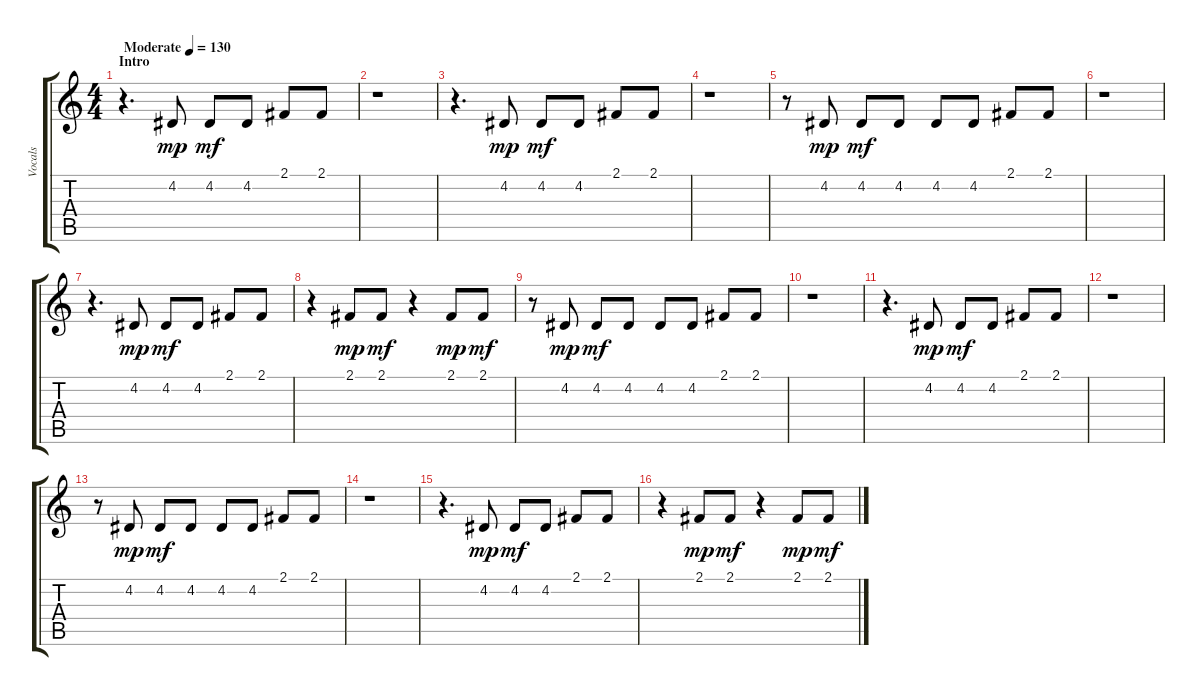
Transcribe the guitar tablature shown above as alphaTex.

\track ("Vocals" "Vocals") {instrument altosax}
\staff {score tabs}
\tuning (E4 B3 G3 D3 A2 E2) {hide}
\ts (4 4)
\section ("" "Intro")
\tempo (130 "Moderate")
\clef g2
\ks c
r.4{d dy mp instrument altosax} 4.2.8 4.2.8{dy mf} 4.2.8 2.1.8 2.1.8 |
r.1 |
r.4{d} 4.2.8{dy mp} 4.2.8{dy mf} 4.2.8 2.1.8 2.1.8 |
r.1 |
r.8 4.2.8{dy mp} 4.2.8{dy mf} 4.2.8 4.2.8 4.2.8 2.1.8 2.1.8 |
r.1 |
r.4{d} 4.2.8{dy mp} 4.2.8{dy mf} 4.2.8 2.1.8 2.1.8 |
r.4 2.1.8{dy mp} 2.1.8{dy mf} r.4 2.1.8{dy mp} 2.1.8{dy mf} |
r.8 4.2.8{dy mp} 4.2.8{dy mf} 4.2.8 4.2.8 4.2.8 2.1.8 2.1.8 |
r.1 |
r.4{d} 4.2.8{dy mp} 4.2.8{dy mf} 4.2.8 2.1.8 2.1.8 |
r.1 |
r.8 4.2.8{dy mp} 4.2.8{dy mf} 4.2.8 4.2.8 4.2.8 2.1.8 2.1.8 |
r.1 |
r.4{d} 4.2.8{dy mp} 4.2.8{dy mf} 4.2.8 2.1.8 2.1.8 |
r.4 2.1.8{dy mp} 2.1.8{dy mf} r.4 2.1.8{dy mp} 2.1.8{dy mf}
